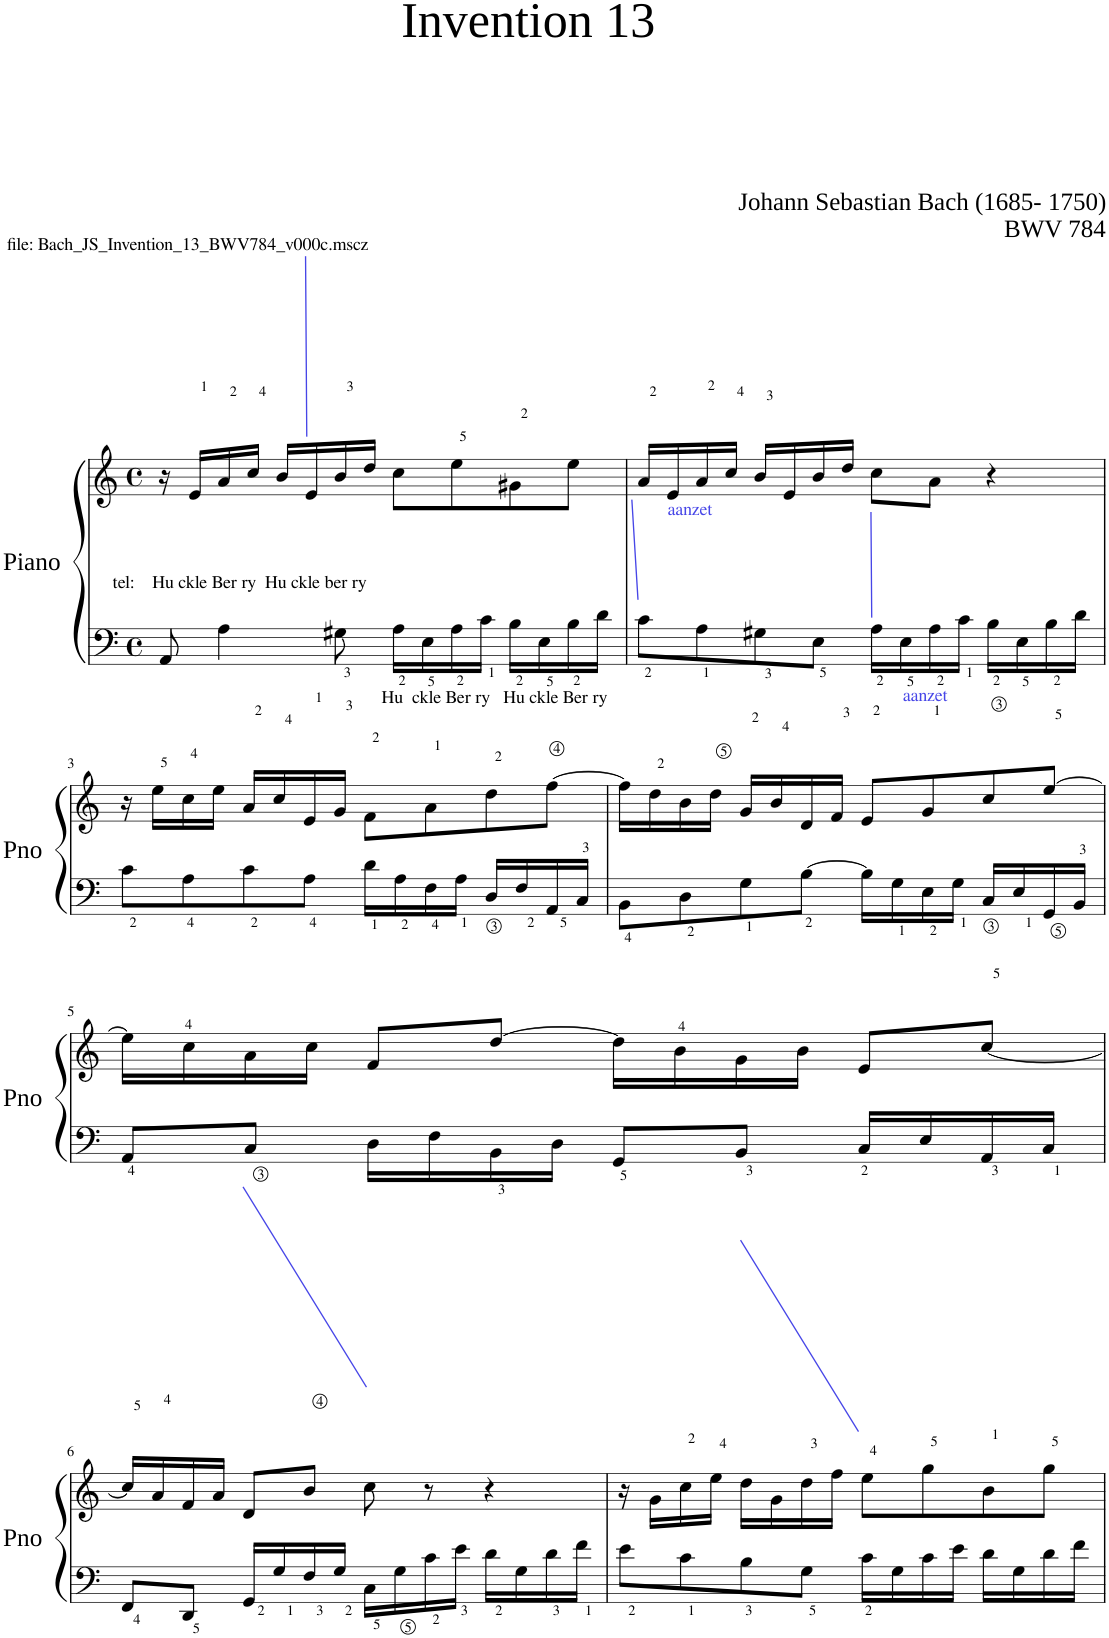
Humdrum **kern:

**kern	**kern
*part1	*part1
*staff2	*staff1
*I"Piano	*
*I'Pno	*
*clefF4	*clefG2
*k[]	*k[]
*M4/4	*M4/4
*met(c)	*met(c)
=1	=1
!LO:TX:a:t=tel&colon;    Hu ckle Ber ry  Hu ckle ber ry	!
8AA/	16r
!	!LO:TX:a:t=file&colon; Bach_JS_Invention_13_BWV784_v000c.mscz
.	16e/LL
4A\	16a/
.	16cc/JJ
.	16b/LL
.	16e/
8G#X\	16b/
.	16dd/JJ
!LO:TX:b:t=Hu  ckle Ber ry   Hu ckle Ber ry	!
16A\LL	8cc\L
16E\	.
16A\	8ee\
16c\JJ	.
16B\LL	8g#X\
16E\	.
16B\	8ee\J
16d\JJ	.
=2	=2
8c\L	16a/LL
!	!LO:TX:b:color=#4746E7:t=aanzet
.	16e/
8A\	16a/
.	16cc/JJ
8G#X\	16b/LL
.	16e/
8E\J	16b/
.	16dd/JJ
16A\LL	8cc\L
!LO:TX:b:color=#4746E7:t=aanzet	!
16E\	.
16A\	8a\J
16c\JJ	.
16B\LL	4r
16E\	.
16B\	.
16d\JJ	.
!!LO:LB:g=z
=3	=3
8c\L	16r
.	16ee\LL
8A\	16cc\
.	16ee\JJ
8c\	16a/LL
.	16cc/
8A\J	16e/
.	16g/JJ
16d\LL	8f\L
16A\	.
16F\	8a\
16A\JJ	.
16D/LL	8dd\
16F/	.
16AA/	[8ff\J
16C/JJ	.
=4	=4
8BB\L	16ff\LL]
.	16dd\
8D\	16b\
.	16dd\JJ
8G\	16g/LL
.	16b/
[8B\J	16d/
.	16f/JJ
16B\LL]	8e/L
16G\	.
16E\	8g/
16G\JJ	.
16C/LL	8cc/
16E/	.
16GG/	[8ee/J
16BB/JJ	.
!!LO:LB:g=z
=5	=5
8AA/L	16ee\LL]
.	16cc\
8C/J	16a\
.	16cc\JJ
16D\LL	8f/L
16F\	.
16BB\	[8dd/J
16D\JJ	.
8GG/L	16dd\LL]
.	16b\
8BB/J	16g\
.	16b\JJ
16C/LL	8e/L
16E/	.
16AA/	[8cc/J
16C/JJ	.
!!LO:LB:g=z
=6	=6
8FF/L	16cc/LL]
.	16a/
8DD/J	16f/
.	16a/JJ
16GG/LL	8d/L
16G/	.
16F/	8b/J
16G/JJ	.
16C\LL	8cc\
16G\	.
16c\	8r
16e\JJ	.
16d\LL	4r
16G\	.
16d\	.
16f\JJ	.
=7	=7
8e\L	16r
.	16g\LL
8c\	16cc\
.	16ee\JJ
8B\	16dd\LL
.	16g\
8G\J	16dd\
.	16ff\JJ
16c\LL	8ee\L
16G\	.
16c\	8gg\
16e\JJ	.
16d\LL	8b\
16G\	.
16d\	8gg\J
16f\JJ	.
=	=
*-	*-
